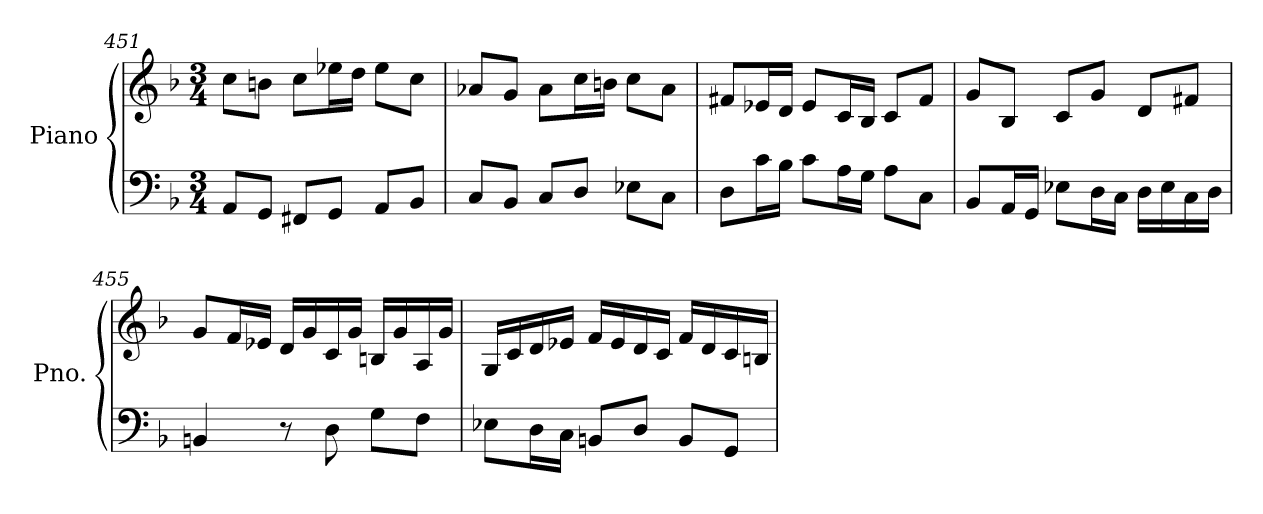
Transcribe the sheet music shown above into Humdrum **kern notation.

**kern	**kern
*part1	*part1
*staff2	*staff1
*I"Piano	*
*I'Pno.	*
*clefF4	*clefG2
*k[b-]	*k[b-]
*M3/4	*M3/4
=451	=451
8AA/L	8cc\L
8GG/J	8bn\J
8FF#X/L	8cc\L
8GG/J	16ee-X\L
.	16dd\JJ
8AA/L	8ee-\L
8BB-/J	8cc\J
=452	=452
8C/L	8a-X/L
8BB-/J	8g/J
8C/L	8a-\L
8D/J	16cc\L
.	16bn\JJ
8E-X\L	8cc\L
8C\J	8a-\J
=453	=453
8D\L	8f#X/L
16c\L	16e-X/L
16B-\JJ	16d/JJ
8c\L	8e-/L
16A\L	16c/L
16G\JJ	16B-/JJ
8A\L	8c/L
8C\J	8f#/J
=454	=454
8BB-/L	8g/L
16AA/L	8B-/J
16GG/JJ	.
8E-X\L	8c/L
16D\L	8g/J
16C\JJ	.
16D\LL	8d/L
16E-\	.
16C\	8f#X/J
16D\JJ	.
=455	=455
4BBn/	8g/L
.	16f/L
.	16e-X/JJ
8r	16d/LL
.	16g/
8D\	16c/
.	16g/JJ
8G\L	16Bn/LL
.	16g/
8F\J	16A/
.	16g/JJ
=456	=456
8E-X\L	16G/LL
.	16c/
16D\L	16d/
16C\JJ	16e-X/JJ
8BBn/L	16f/LL
.	16e-/
8D/J	16d/
.	16c/JJ
8BB/L	16f/LL
.	16d/
8GG/J	16c/
.	16Bn/JJ
=	=
*-	*-
